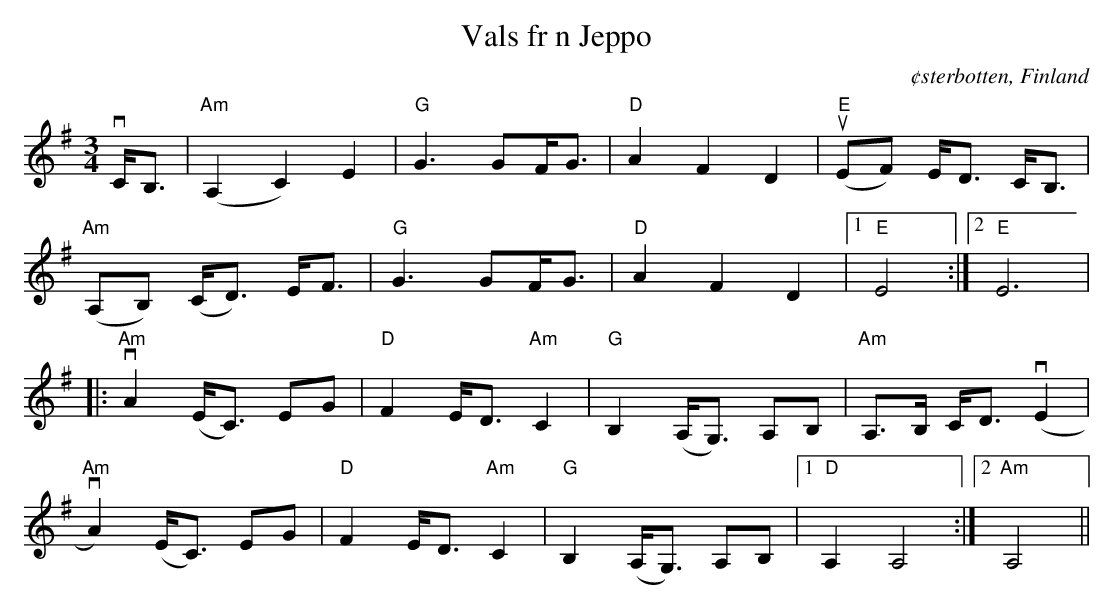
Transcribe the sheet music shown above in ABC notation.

X:1
T:Vals fr n Jeppo
O:¢sterbotten, Finland
M:3/4
L:1/8
K:Ador
vC<B, | "Am"(A,2 C2) E2 |"G" G3/1GF<G |"D" A2 F2 D2 | "E" u(EF) E<D C<B, |
  "Am"(A,B,) (C<D) E<F  | "G" G3/1GF<G |  "D" A2 F2 D2 |1 "E" E4:|2 "E" E6 |
|: "Am" vA2 (E<C) EG | "D" F2 E<D "Am"C2 | "G"B,2 (A,<G,) A,B, | "Am"A,>B, C<D (vE2 |
   "Am" vA2)(E<C) EG | "D"F2 E<D "Am"C2 | "G"B,2 (A,<G,) A,B, |1 "D"A,2 A,4 :|2 "Am" A,4 ||
